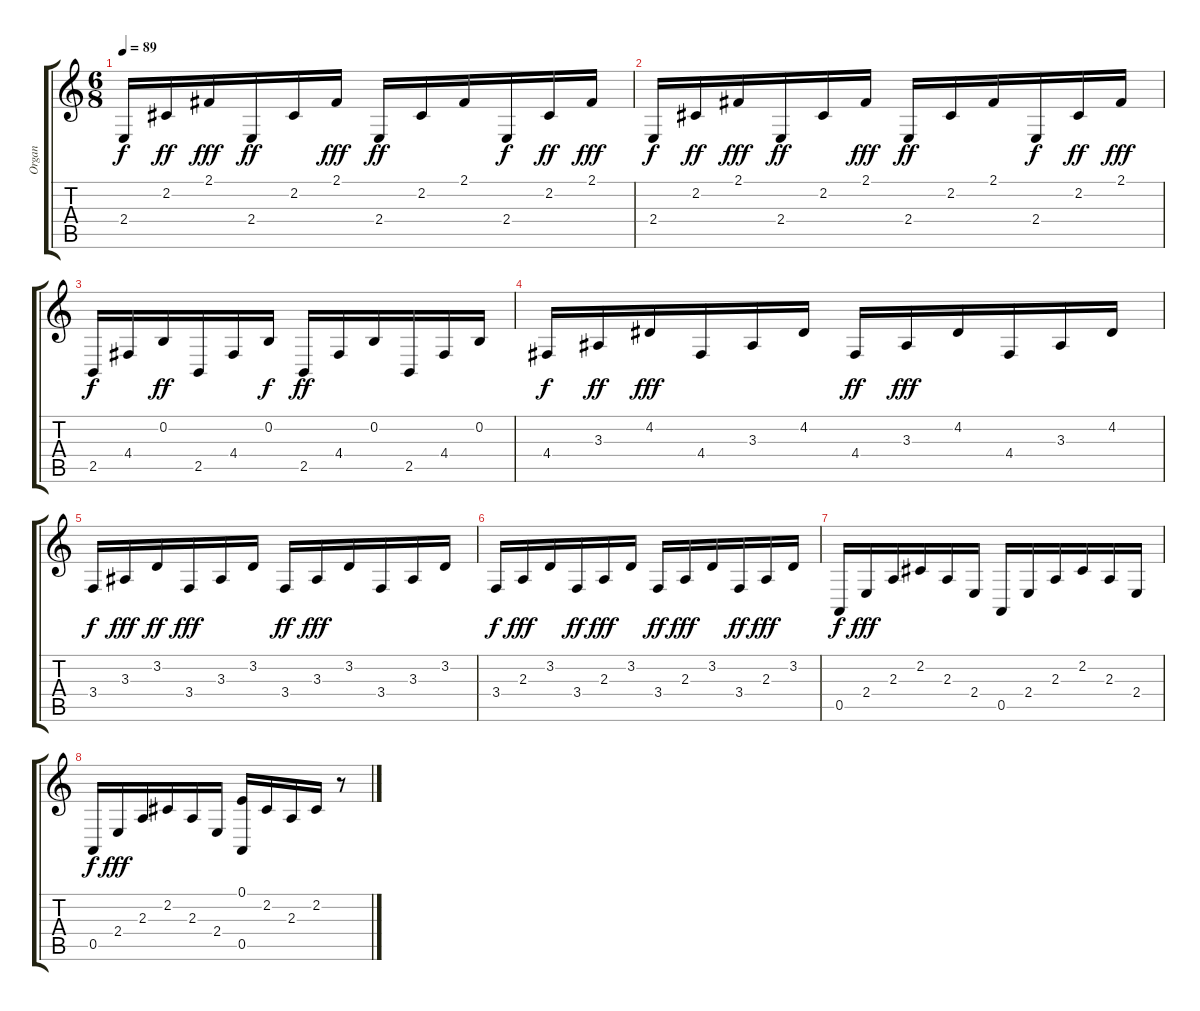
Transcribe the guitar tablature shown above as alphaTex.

\track ("Organ" "Organ") {instrument rockorgan}
\staff {score tabs}
\tuning (E4 B3 G3 D3 A2 E2) {hide}
\ts (6 8)
\tempo 89
\clef g2
\ks c
2.4.16{dy f} 2.2.16{dy ff} 2.1.16{dy fff} 2.4.16{dy ff} 2.2.16 2.1.16{dy fff} 2.4.16{dy ff} 2.2.16 2.1.16 2.4.16{dy f} 2.2.16{dy ff} 2.1.16{dy fff} |
2.4.16{dy f} 2.2.16{dy ff} 2.1.16{dy fff} 2.4.16{dy ff} 2.2.16 2.1.16{dy fff} 2.4.16{dy ff} 2.2.16 2.1.16 2.4.16{dy f} 2.2.16{dy ff} 2.1.16{dy fff} |
2.5.16{dy f} 4.4.16 0.2.16{dy ff} 2.5.16 4.4.16 0.2.16{dy f} 2.5.16{dy ff} 4.4.16 0.2.16 2.5.16 4.4.16 0.2.16 |
4.4.16{dy f} 3.3.16{dy ff} 4.2.16{dy fff} 4.4.16 3.3.16 4.2.16 4.4.16{dy ff} 3.3.16{dy fff} 4.2.16 4.4.16 3.3.16 4.2.16 |
3.4.16{dy f} 3.3.16{dy fff} 3.2.16{dy ff} 3.4.16{dy fff} 3.3.16 3.2.16 3.4.16{dy ff} 3.3.16{dy fff} 3.2.16 3.4.16 3.3.16 3.2.16 |
3.4.16{dy f} 2.3.16{dy fff} 3.2.16 3.4.16{dy ff} 2.3.16{dy fff} 3.2.16 3.4.16{dy ff} 2.3.16{dy fff} 3.2.16 3.4.16{dy ff} 2.3.16{dy fff} 3.2.16 |
0.5.16{dy f} 2.4.16{dy fff} 2.3.16 2.2.16 2.3.16 2.4.16 0.5.16 2.4.16 2.3.16 2.2.16 2.3.16 2.4.16 |
0.5.16{dy f} 2.4.16{dy fff} 2.3.16 2.2.16 2.3.16 2.4.16 (0.1 0.5).16 2.2.16 2.3.16 2.2.16 r.8
